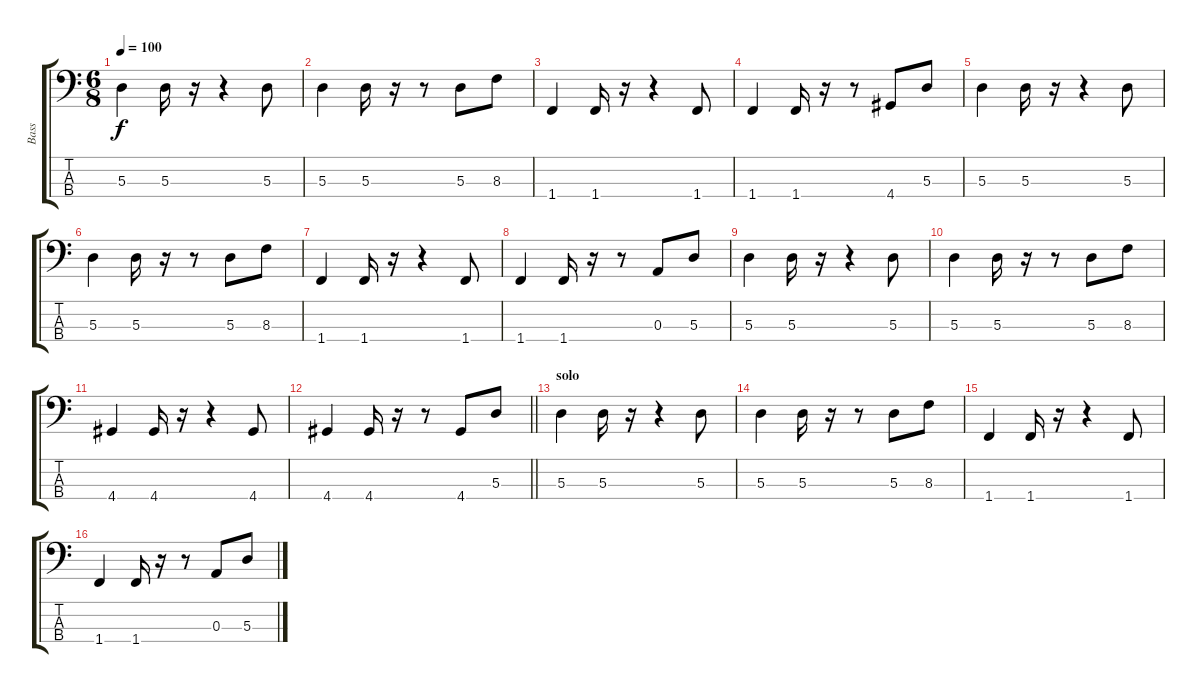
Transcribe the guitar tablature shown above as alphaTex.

\track ("Bass" "Bass") {instrument electricbassfinger}
\staff {score tabs}
\tuning (G2 D2 A1 E1) {hide}
\ts (6 8)
\tempo 100
\clef f4
\ks c
5.3.4{dy f} 5.3.16 r.16 r.4 5.3.8 |
5.3.4 5.3.16 r.16 r.8 5.3.8 8.3.8 |
1.4.4 1.4.16 r.16 r.4 1.4.8 |
1.4.4 1.4.16 r.16 r.8 4.4.8 5.3.8 |
5.3.4 5.3.16 r.16 r.4 5.3.8 |
5.3.4 5.3.16 r.16 r.8 5.3.8 8.3.8 |
1.4.4 1.4.16 r.16 r.4 1.4.8 |
1.4.4 1.4.16 r.16 r.8 0.3.8 5.3.8 |
5.3.4 5.3.16 r.16 r.4 5.3.8 |
5.3.4 5.3.16 r.16 r.8 5.3.8 8.3.8 |
4.4.4 4.4.16 r.16 r.4 4.4.8 |
\barLineRight lightlight
4.4.4 4.4.16 r.16 r.8 4.4.8 5.3.8 |
\section ("" "solo")
5.3.4 5.3.16 r.16 r.4 5.3.8 |
5.3.4 5.3.16 r.16 r.8 5.3.8 8.3.8 |
1.4.4 1.4.16 r.16 r.4 1.4.8 |
1.4.4 1.4.16 r.16 r.8 0.3.8 5.3.8
